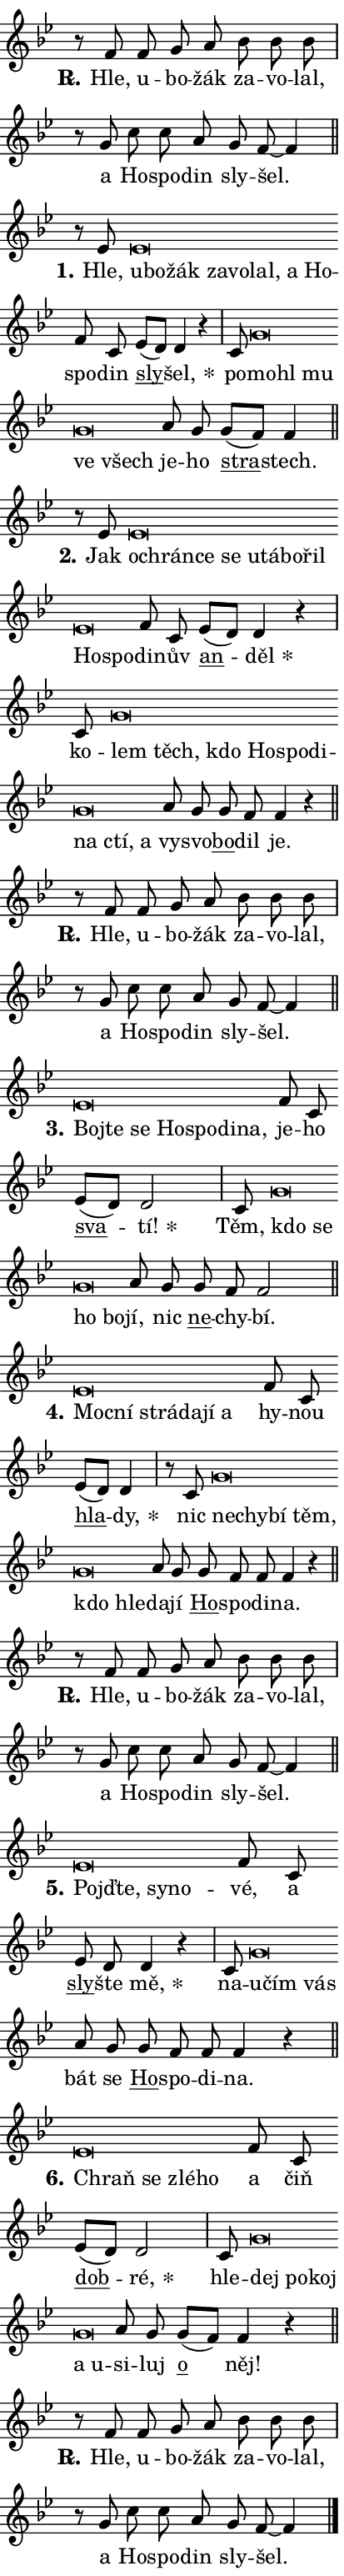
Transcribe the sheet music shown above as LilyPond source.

\version "2.24.0"
\header { tagline = "" }
\paper {
  indent = 0\cm
  top-margin = 0\cm
  right-margin = 0.13\cm % to fit lyric hyphens
  bottom-margin = 0\cm
  left-margin = 0\cm
  paper-width = 7\cm
  page-breaking = #ly:one-page-breaking
  system-system-spacing.basic-distance = #11
  score-system-spacing.basic-distance = #11
  ragged-last = ##f
}


%% Author: Thomas Morley
%% https://lists.gnu.org/archive/html/lilypond-user/2020-05/msg00002.html
#(define (line-position grob)
"Returns position of @var[grob} in current system:
   @code{'start}, if at first time-step
   @code{'end}, if at last time-step
   @code{'middle} otherwise
"
  (let* ((col (ly:item-get-column grob))
         (ln (ly:grob-object col 'left-neighbor))
         (rn (ly:grob-object col 'right-neighbor))
         (col-to-check-left (if (ly:grob? ln) ln col))
         (col-to-check-right (if (ly:grob? rn) rn col))
         (break-dir-left
           (and
             (ly:grob-property col-to-check-left 'non-musical #f)
             (ly:item-break-dir col-to-check-left)))
         (break-dir-right
           (and
             (ly:grob-property col-to-check-right 'non-musical #f)
             (ly:item-break-dir col-to-check-right))))
        (cond ((eqv? 1 break-dir-left) 'start)
              ((eqv? -1 break-dir-right) 'end)
              (else 'middle))))

#(define (tranparent-at-line-position vctor)
  (lambda (grob)
  "Relying on @code{line-position} select the relevant enry from @var{vctor}.
Used to determine transparency,"
    (case (line-position grob)
      ((end) (not (vector-ref vctor 0)))
      ((middle) (not (vector-ref vctor 1)))
      ((start) (not (vector-ref vctor 2))))))

noteHeadBreakVisibility =
#(define-music-function (break-visibility)(vector?)
"Makes @code{NoteHead}s transparent relying on @var{break-visibility}"
#{
  \override NoteHead.transparent =
    #(tranparent-at-line-position break-visibility)
#})

#(define delete-ledgers-for-transparent-note-heads
  (lambda (grob)
    "Reads whether a @code{NoteHead} is transparent.
If so this @code{NoteHead} is removed from @code{'note-heads} from
@var{grob}, which is supposed to be @code{LedgerLineSpanner}.
As a result ledgers are not printed for this @code{NoteHead}"
    (let* ((nhds-array (ly:grob-object grob 'note-heads))
           (nhds-list
             (if (ly:grob-array? nhds-array)
                 (ly:grob-array->list nhds-array)
                 '()))
           ;; Relies on the transparent-property being done before
           ;; Staff.LedgerLineSpanner.after-line-breaking is executed.
           ;; This is fragile ...
           (to-keep
             (remove
               (lambda (nhd)
                 (ly:grob-property nhd 'transparent #f))
               nhds-list)))
      ;; TODO find a better method to iterate over grob-arrays, similiar
      ;; to filter/remove etc for lists
      ;; For now rebuilt from scratch
      (set! (ly:grob-object grob 'note-heads)  '())
      (for-each
        (lambda (nhd)
          (ly:pointer-group-interface::add-grob grob 'note-heads nhd))
        to-keep))))

squashNotes = {
  \override NoteHead.X-extent = #'(-0.2 . 0.2)
  \override NoteHead.Y-extent = #'(-0.75 . 0)
  \override NoteHead.stencil =
    #(lambda (grob)
       (let ((pos (ly:grob-property grob 'staff-position)))
         (begin
           (if (< pos -7) (display "ERROR: Lower brevis then expected\n") (display "OK: Expected brevis position\n"))
           (if (<= pos -6) ly:text-interface::print ly:note-head::print))))
}
unSquashNotes = {
  \revert NoteHead.X-extent
  \revert NoteHead.Y-extent
  \revert NoteHead.stencil
}

hideNotes = \noteHeadBreakVisibility #begin-of-line-visible
unHideNotes = \noteHeadBreakVisibility #all-visible

% work-around for resetting accidentals
% https://lilypond.org/doc/v2.23/Documentation/notation/displaying-rhythms#unmetered-music
cadenzaMeasure = {
  \cadenzaOff
  \partial 1024 s1024
  \cadenzaOn
}

#(define-markup-command (accent layout props text) (markup?)
  "Underline accented syllable"
  (interpret-markup layout props
    #{\markup \override #'(offset . 4.3) \underline { #text }#}))

responsum = \markup \concat {
  "R" \hspace #-1.05 \path #0.1 #'((moveto 0 0.07) (lineto 0.9 0.8)) \hspace #0.05 "."
}

spaceSize = #0.6828661417322834 % exact space size for TeX Gyre Schola

\layout {
  \context {
    \Staff
    \remove "Time_signature_engraver"
    \override LedgerLineSpanner.after-line-breaking = #delete-ledgers-for-transparent-note-heads
  }
  \context {
    \Lyrics {
      \override LyricSpace.minimum-distance = \spaceSize
      \override LyricText.font-name = #"TeX Gyre Schola"
      \override LyricText.font-size = 1
      \override StanzaNumber.font-name = #"TeX Gyre Schola Bold"
      \override StanzaNumber.font-size = 1
    }
  }
  \context {
    \Score 
    \override NoteHead.text =
      #(lambda (grob) 
        (let ((pos (ly:grob-property grob 'staff-position)))
          #{\markup {
            \combine
              \halign #-0.55 \raise #(if (= pos -6) 0 0.5) \override #'(thickness . 2) \draw-line #'(3.2 . 0)
              \musicglyph "noteheads.sM1"
          }#}))
  }
}

% magnetic-lyrics.ily
%
%   written by
%     Jean Abou Samra <jean@abou-samra.fr>
%     Werner Lemberg <wl@gnu.org>
%
%   adapted by
%     Jiri Hon <jiri.hon@gmail.com>
%
% Version 2022-Apr-15

% https://www.mail-archive.com/lilypond-user@gnu.org/msg149350.html

#(define (Left_hyphen_pointer_engraver context)
   "Collect syllable-hyphen-syllable occurrences in lyrics and store
them in properties.  This engraver only looks to the left.  For
example, if the lyrics input is @code{foo -- bar}, it does the
following.

@itemize @bullet
@item
Set the @code{text} property of the @code{LyricHyphen} grob between
@q{foo} and @q{bar} to @code{foo}.

@item
Set the @code{left-hyphen} property of the @code{LyricText} grob with
text @q{foo} to the @code{LyricHyphen} grob between @q{foo} and
@q{bar}.
@end itemize

Use this auxiliary engraver in combination with the
@code{lyric-@/text::@/apply-@/magnetic-@/offset!} hook."
   (let ((hyphen #f)
         (text #f))
     (make-engraver
      (acknowledgers
       ((lyric-syllable-interface engraver grob source-engraver)
        (set! text grob)))
      (end-acknowledgers
       ((lyric-hyphen-interface engraver grob source-engraver)
        ;(when (not (grob::has-interface grob 'lyric-space-interface))
          (set! hyphen grob)));)
      ((stop-translation-timestep engraver)
       (when (and text hyphen)
         (ly:grob-set-object! text 'left-hyphen hyphen))
       (set! text #f)
       (set! hyphen #f)))))

#(define (lyric-text::apply-magnetic-offset! grob)
   "If the space between two syllables is less than the value in
property @code{LyricText@/.details@/.squash-threshold}, move the right
syllable to the left so that it gets concatenated with the left
syllable.

Use this function as a hook for
@code{LyricText@/.after-@/line-@/breaking} if the
@code{Left_@/hyphen_@/pointer_@/engraver} is active."
   (let ((hyphen (ly:grob-object grob 'left-hyphen #f)))
     (when hyphen
       (let ((left-text (ly:spanner-bound hyphen LEFT)))
         (when (grob::has-interface left-text 'lyric-syllable-interface)
           (let* ((common (ly:grob-common-refpoint grob left-text X))
                  (this-x-ext (ly:grob-extent grob common X))
                  (left-x-ext
                   (begin
                     ;; Trigger magnetism for left-text.
                     (ly:grob-property left-text 'after-line-breaking)
                     (ly:grob-extent left-text common X)))
                  ;; `delta` is the gap width between two syllables.
                  (delta (- (interval-start this-x-ext)
                            (interval-end left-x-ext)))
                  (details (ly:grob-property grob 'details))
                  (threshold (assoc-get 'squash-threshold details 0.2)))
             (when (< delta threshold)
               (let* (;; We have to manipulate the input text so that
                      ;; ligatures crossing syllable boundaries are not
                      ;; disabled.  For languages based on the Latin
                      ;; script this is essentially a beautification.
                      ;; However, for non-Western scripts it can be a
                      ;; necessity.
                      (lt (ly:grob-property left-text 'text))
                      (rt (ly:grob-property grob 'text))
                      (is-space (grob::has-interface hyphen 'lyric-space-interface))
                      (space (if is-space " " ""))
                      (extra-delta (if is-space spaceSize 0))
                      ;; Append new syllable.
                      (ltrt-space (if (and (string? lt) (string? rt))
                                (string-append lt space rt)
                                (make-concat-markup (list lt space rt))))
                      ;; Right-align `ltrt` to the right side.
                      (ltrt-space-markup (grob-interpret-markup
                               grob
                               (make-translate-markup
                                (cons (interval-length this-x-ext) 0)
                                (make-right-align-markup ltrt-space)))))
                 (begin
                   ;; Don't print `left-text`.
                   (ly:grob-set-property! left-text 'stencil #f)
                   ;; Set text and stencil (which holds all collected
                   ;; syllables so far) and shift it to the left.
                   (ly:grob-set-property! grob 'text ltrt-space)
                   (ly:grob-set-property! grob 'stencil ltrt-space-markup)
                   (ly:grob-translate-axis! grob (- (- delta extra-delta)) X))))))))))


#(define (lyric-hyphen::displace-bounds-first grob)
   ;; Make very sure this callback isn't triggered too early.
   (let ((left (ly:spanner-bound grob LEFT))
         (right (ly:spanner-bound grob RIGHT)))
     (ly:grob-property left 'after-line-breaking)
     (ly:grob-property right 'after-line-breaking)
     (ly:lyric-hyphen::print grob)))

squashThreshold = #0.4

\layout {
  \context {
    \Lyrics
    \consists #Left_hyphen_pointer_engraver
    \override LyricText.after-line-breaking =
      #lyric-text::apply-magnetic-offset!
    \override LyricHyphen.stencil = #lyric-hyphen::displace-bounds-first
    \override LyricText.details.squash-threshold = \squashThreshold
    \override LyricHyphen.minimum-distance = 0
    \override LyricHyphen.minimum-length = \squashThreshold
  }
}

squashText = \override LyricText.details.squash-threshold = 9999
unSquashText = \override LyricText.details.squash-threshold = \squashThreshold

leftText = \override LyricText.self-alignment-X = #LEFT
unLeftText = \revert LyricText.self-alignment-X

starOffset = #(lambda (grob) 
                (let ((x_offset (ly:self-alignment-interface::aligned-on-x-parent grob)))
                  (if (= x_offset 0) 0 (+ x_offset 1.2))))

star = #(define-music-function (syllable)(string?)
"Append star separator at the end of a syllable"
#{
  \once \override LyricText.X-offset = #starOffset
  \lyricmode { \markup {
    #syllable
    \override #'((font-name . "TeX Gyre Schola Bold")) \hspace #0.2 \lower #0.65 \larger "*"
  } }
#})

starAccent = #(define-music-function (syllable)(string?)
"Append star separator at the end of a syllable and make accent"
#{
  \once \override LyricText.X-offset = #starOffset
  \lyricmode { \markup {
    \accent #syllable
    \override #'((font-name . "TeX Gyre Schola Bold")) \hspace #0.2 \lower #0.65 \larger "*"
  } }
#})

breath = #(define-music-function (syllable)(string?)
"Append breathing indicator at the end of a syllable"
#{
  \lyricmode { \markup { #syllable "+" } }
#})

optionalBreath = #(define-music-function (syllable)(string?)
"Append optional breathing indicator at the end of a syllable"
#{
  \lyricmode { \markup { #syllable "(+)" } }
#})


\score {
    <<
        \new Voice = "melody" { \cadenzaOn \key bes \major \relative { r8 f' f g a bes bes bes \cadenzaMeasure \bar "|" r g c c a g f~ f4 \cadenzaMeasure \bar "||" \break } }
        \new Lyrics \lyricsto "melody" { \lyricmode { \set stanza = \responsum
Hle, u -- bo -- žák za -- vo -- lal, a Ho -- spo -- din sly -- šel. } }
    >>
    \layout {}
}

\score {
    <<
        \new Voice = "melody" { \cadenzaOn \key bes \major \relative { r8 es'8 \squashNotes es\breve*1/16 \hideNotes \breve*1/16 \bar "" \breve*1/16 \bar "" \breve*1/16 \bar "" \breve*1/16 \bar "" \breve*1/16 \bar "" \breve*1/16 \breve*1/16 \bar "" \unHideNotes \unSquashNotes f8 c \bar "" es[( d)] d4 r \cadenzaMeasure \bar "|" c8 \squashNotes g'\breve*1/16 \hideNotes \breve*1/16 \bar "" \breve*1/16 \bar "" \breve*1/16 \breve*1/16 \bar "" \unHideNotes \unSquashNotes a8 g \bar "" g[( f)] f4 \cadenzaMeasure \bar "||" \break } }
        \new Lyrics \lyricsto "melody" { \lyricmode { \set stanza = "1."
Hle, \leftText u -- \squashText bo -- žák za -- vo -- lal, a Ho -- \unLeftText \unSquashText spo -- din \markup \accent sly -- \star šel, po -- \leftText mo -- \squashText hl mu ve všech \unLeftText \unSquashText je -- ho \markup \accent stra -- stech. } }
    >>
    \layout {}
}

\score {
    <<
        \new Voice = "melody" { \cadenzaOn \key bes \major \relative { r8 es'8 \squashNotes es\breve*1/16 \hideNotes \breve*1/16 \bar "" \breve*1/16 \bar "" \breve*1/16 \bar "" \breve*1/16 \bar "" \breve*1/16 \bar "" \breve*1/16 \bar "" \breve*1/16 \bar "" \breve*1/16 \breve*1/16 \bar "" \unHideNotes \unSquashNotes f8 c \bar "" es[( d)] d4 r \cadenzaMeasure \bar "|" c8 \squashNotes g'\breve*1/16 \hideNotes \breve*1/16 \bar "" \breve*1/16 \bar "" \breve*1/16 \bar "" \breve*1/16 \bar "" \breve*1/16 \bar "" \breve*1/16 \bar "" \breve*1/16 \breve*1/16 \bar "" \unHideNotes \unSquashNotes a8 g \bar "" g f f4 r \cadenzaMeasure \bar "||" \break } }
        \new Lyrics \lyricsto "melody" { \lyricmode { \set stanza = "2."
Jak \leftText o -- \squashText chrán -- ce se u -- tá -- bo -- řil Ho -- spo -- \unLeftText \unSquashText di -- nův \markup \accent an -- \star děl ko -- \leftText lem \squashText těch, kdo Ho -- spo -- di -- na ctí, a \unLeftText \unSquashText vy -- svo -- \markup \accent bo -- dil je. } }
    >>
    \layout {}
}

\score {
    <<
        \new Voice = "melody" { \cadenzaOn \key bes \major \relative { r8 f' f g a bes bes bes \cadenzaMeasure \bar "|" r g c c a g f~ f4 \cadenzaMeasure \bar "||" \break } }
        \new Lyrics \lyricsto "melody" { \lyricmode { \set stanza = \responsum
Hle, u -- bo -- žák za -- vo -- lal, a Ho -- spo -- din sly -- šel. } }
    >>
    \layout {}
}

\score {
    <<
        \new Voice = "melody" { \cadenzaOn \key bes \major \relative { \squashNotes es'\breve*1/16 \hideNotes \breve*1/16 \bar "" \breve*1/16 \bar "" \breve*1/16 \bar "" \breve*1/16 \bar "" \breve*1/16 \breve*1/16 \bar "" \unHideNotes \unSquashNotes f8 c \bar "" es[( d)] d2 \cadenzaMeasure \bar "|" c8 \squashNotes g'\breve*1/16 \hideNotes \breve*1/16 \bar "" \breve*1/16 \breve*1/16 \bar "" \unHideNotes \unSquashNotes a8 g \bar "" g f f2 \cadenzaMeasure \bar "||" \break } }
        \new Lyrics \lyricsto "melody" { \lyricmode { \set stanza = "3."
\leftText Boj -- \squashText te se Ho -- spo -- di -- na, \unLeftText \unSquashText je -- ho \markup \accent sva -- \star tí! Těm, \leftText kdo \squashText se ho bo -- \unLeftText \unSquashText jí, nic \markup \accent ne -- chy -- bí. } }
    >>
    \layout {}
}

\score {
    <<
        \new Voice = "melody" { \cadenzaOn \key bes \major \relative { \squashNotes es'\breve*1/16 \hideNotes \breve*1/16 \bar "" \breve*1/16 \bar "" \breve*1/16 \bar "" \breve*1/16 \breve*1/16 \bar "" \unHideNotes \unSquashNotes f8 c \bar "" es[( d)] d4 \cadenzaMeasure \bar "|" r8 c8 \squashNotes g'\breve*1/16 \hideNotes \breve*1/16 \bar "" \breve*1/16 \bar "" \breve*1/16 \bar "" \breve*1/16 \breve*1/16 \bar "" \unHideNotes \unSquashNotes a8 g \bar "" g f f f4 r \cadenzaMeasure \bar "||" \break } }
        \new Lyrics \lyricsto "melody" { \lyricmode { \set stanza = "4."
\leftText Moc -- \squashText ní strá -- da -- jí a \unLeftText \unSquashText hy -- nou \markup \accent hla -- \star dy, nic \leftText ne -- \squashText chy -- bí těm, kdo hle -- \unLeftText \unSquashText da -- jí \markup \accent Ho -- spo -- di -- na. } }
    >>
    \layout {}
}

\score {
    <<
        \new Voice = "melody" { \cadenzaOn \key bes \major \relative { r8 f' f g a bes bes bes \cadenzaMeasure \bar "|" r g c c a g f~ f4 \cadenzaMeasure \bar "||" \break } }
        \new Lyrics \lyricsto "melody" { \lyricmode { \set stanza = \responsum
Hle, u -- bo -- žák za -- vo -- lal, a Ho -- spo -- din sly -- šel. } }
    >>
    \layout {}
}

\score {
    <<
        \new Voice = "melody" { \cadenzaOn \key bes \major \relative { \squashNotes es'\breve*1/16 \hideNotes \breve*1/16 \bar "" \breve*1/16 \breve*1/16 \bar "" \unHideNotes \unSquashNotes f8 c \bar "" es d d4 r \cadenzaMeasure \bar "|" c8 \squashNotes g'\breve*1/16 \hideNotes \breve*1/16 \breve*1/16 \bar "" \unHideNotes \unSquashNotes a8 g \bar "" g f f f4 r \cadenzaMeasure \bar "||" \break } }
        \new Lyrics \lyricsto "melody" { \lyricmode { \set stanza = "5."
\leftText Pojď -- \squashText te, sy -- no -- \unLeftText \unSquashText vé, a \markup \accent sly -- šte \star mě, na -- \leftText u -- \squashText čím vás \unLeftText \unSquashText bát se \markup \accent Ho -- spo -- di -- na. } }
    >>
    \layout {}
}

\score {
    <<
        \new Voice = "melody" { \cadenzaOn \key bes \major \relative { \squashNotes es'\breve*1/16 \hideNotes \breve*1/16 \bar "" \breve*1/16 \breve*1/16 \bar "" \unHideNotes \unSquashNotes f8 c \bar "" es[( d)] d2 \cadenzaMeasure \bar "|" c8 \squashNotes g'\breve*1/16 \hideNotes \breve*1/16 \bar "" \breve*1/16 \bar "" \breve*1/16 \breve*1/16 \bar "" \unHideNotes \unSquashNotes a8 g \bar "" g[( f)] f4 r \cadenzaMeasure \bar "||" \break } }
        \new Lyrics \lyricsto "melody" { \lyricmode { \set stanza = "6."
\leftText Chraň \squashText se zlé -- ho \unLeftText \unSquashText a čiň \markup \accent dob -- \star ré, hle -- \leftText dej \squashText po -- koj a u -- \unLeftText \unSquashText si -- luj \markup \accent o něj! } }
    >>
    \layout {}
}

\score {
    <<
        \new Voice = "melody" { \cadenzaOn \key bes \major \relative { r8 f' f g a bes bes bes \cadenzaMeasure \bar "|" r g c c a g f~ f4 \cadenzaMeasure \bar "||" \break } \bar "|." }
        \new Lyrics \lyricsto "melody" { \lyricmode { \set stanza = \responsum
Hle, u -- bo -- žák za -- vo -- lal, a Ho -- spo -- din sly -- šel. } }
    >>
    \layout {}
}
